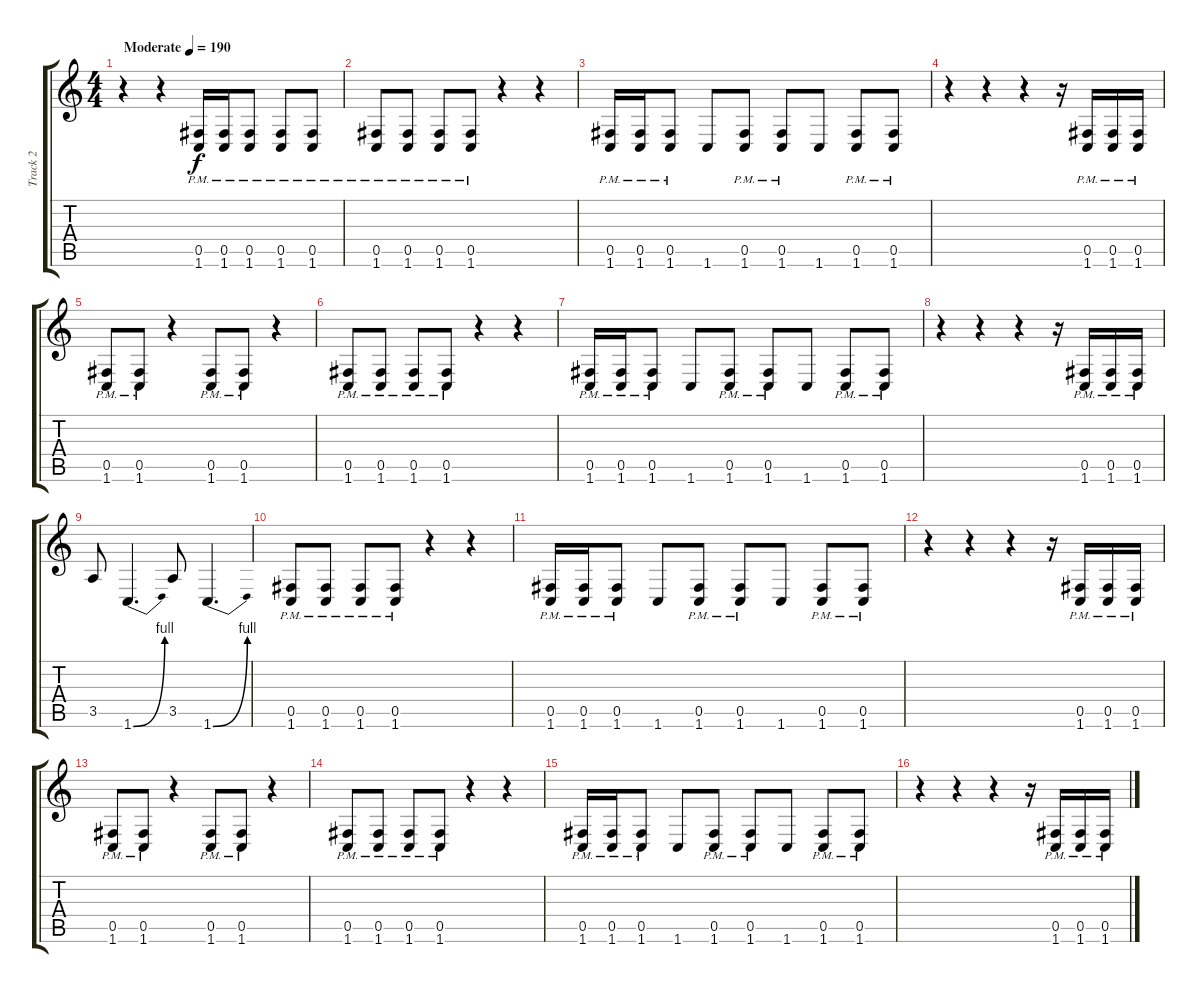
\track ("Track 2" "Track 2") {instrument distortionguitar}
\staff {score tabs}
\tuning (Db4 Ab3 E3 B2 Gb2 B1) {hide}
\ts (4 4)
\tempo (190 "Moderate")
\clef g2
\ks c
r.4{dy f instrument distortionguitar} r.4 (0.5{pm} 1.6{pm}).16 (0.5{pm} 1.6{pm}).16 (0.5{pm} 1.6{pm}).8 (0.5{pm} 1.6{pm}).8 (0.5{pm} 1.6{pm}).8 |
(0.5{pm} 1.6{pm}).8{balance 8} (0.5{pm} 1.6{pm}).8 (0.5{pm} 1.6{pm}).8 (0.5{pm} 1.6{pm}).8 r.4 r.4 |
(0.5{pm} 1.6{pm}).16 (0.5{pm} 1.6{pm}).16 (0.5{pm} 1.6{pm}).8 1.6.8 (0.5{pm} 1.6{pm}).8 (0.5{pm} 1.6{pm}).8 1.6.8 (0.5{pm} 1.6{pm}).8 (0.5{pm} 1.6{pm}).8 |
r.4 r.4 r.4 r.16 (0.5{pm} 1.6{pm}).16 (0.5{pm} 1.6{pm}).16 (0.5{pm} 1.6{pm}).16 |
(0.5{pm} 1.6{pm}).8 (0.5{pm} 1.6{pm}).8 r.4 (0.5{pm} 1.6{pm}).8 (0.5{pm} 1.6{pm}).8 r.4 |
(0.5{pm} 1.6{pm}).8{balance 8} (0.5{pm} 1.6{pm}).8 (0.5{pm} 1.6{pm}).8 (0.5{pm} 1.6{pm}).8 r.4 r.4 |
(0.5{pm} 1.6{pm}).16 (0.5{pm} 1.6{pm}).16 (0.5{pm} 1.6{pm}).8 1.6.8 (0.5{pm} 1.6{pm}).8 (0.5{pm} 1.6{pm}).8 1.6.8 (0.5{pm} 1.6{pm}).8 (0.5{pm} 1.6{pm}).8 |
r.4 r.4 r.4 r.16 (0.5{pm} 1.6{pm}).16 (0.5{pm} 1.6{pm}).16 (0.5{pm} 1.6{pm}).16 |
3.5.8{balance 8} 1.6{be (bend 0 0 60 4)}.4{d} 3.5.8 1.6{be (bend 0 0 60 4)}.4{d} |
(0.5{pm} 1.6{pm}).8{balance 8} (0.5{pm} 1.6{pm}).8 (0.5{pm} 1.6{pm}).8 (0.5{pm} 1.6{pm}).8 r.4 r.4 |
(0.5{pm} 1.6{pm}).16 (0.5{pm} 1.6{pm}).16 (0.5{pm} 1.6{pm}).8 1.6.8 (0.5{pm} 1.6{pm}).8 (0.5{pm} 1.6{pm}).8 1.6.8 (0.5{pm} 1.6{pm}).8 (0.5{pm} 1.6{pm}).8 |
r.4 r.4 r.4 r.16 (0.5{pm} 1.6{pm}).16 (0.5{pm} 1.6{pm}).16 (0.5{pm} 1.6{pm}).16 |
(0.5{pm} 1.6{pm}).8 (0.5{pm} 1.6{pm}).8 r.4 (0.5{pm} 1.6{pm}).8 (0.5{pm} 1.6{pm}).8 r.4 |
(0.5{pm} 1.6{pm}).8{balance 8} (0.5{pm} 1.6{pm}).8 (0.5{pm} 1.6{pm}).8 (0.5{pm} 1.6{pm}).8 r.4 r.4 |
(0.5{pm} 1.6{pm}).16 (0.5{pm} 1.6{pm}).16 (0.5{pm} 1.6{pm}).8 1.6.8 (0.5{pm} 1.6{pm}).8 (0.5{pm} 1.6{pm}).8 1.6.8 (0.5{pm} 1.6{pm}).8 (0.5{pm} 1.6{pm}).8 |
r.4 r.4 r.4 r.16 (0.5{pm} 1.6{pm}).16 (0.5{pm} 1.6{pm}).16 (0.5{pm} 1.6{pm}).16
